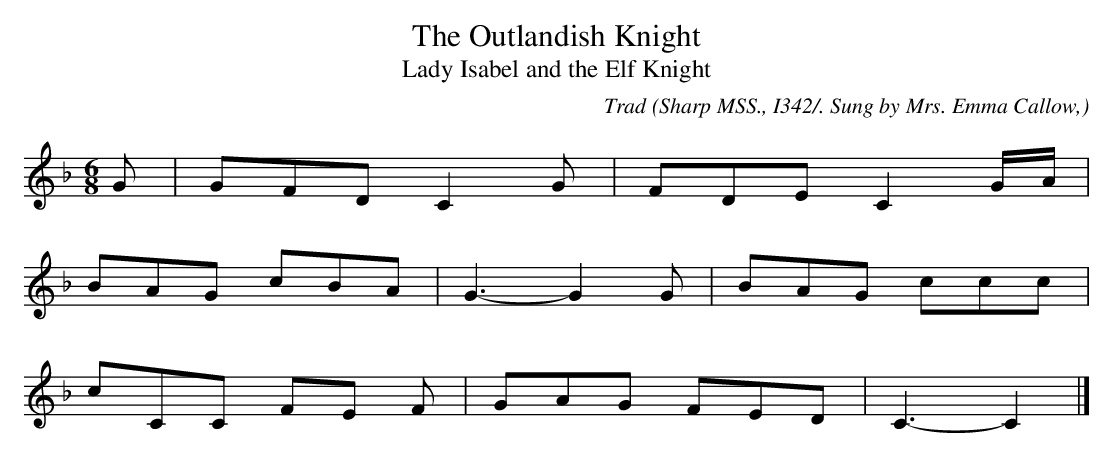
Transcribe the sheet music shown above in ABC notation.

X:1
T:The Outlandish Knight
T:Lady Isabel and the Elf Knight
C:Trad
O:Sharp MSS., I342/. Sung by Mrs. Emma Callow,
O:Bogborough, April 9, I907.
M:6/8
L:1/8
K:Cmix
G | GFD C2 G | FDE C2 G/A/ |
BAG cBA | G3-G2 G | BAG ccc |
cCC FE F | GAG FED | C3-C2 |]
